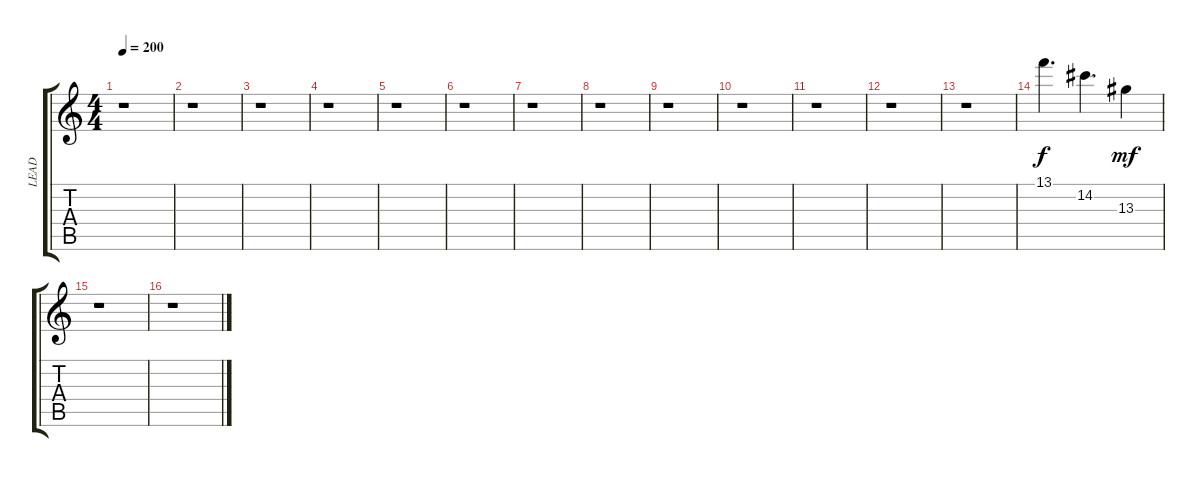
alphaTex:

\track ("LEAD" "LEAD") {instrument overdrivenguitar}
\staff {score tabs}
\tuning (E4 B3 G3 D3 A2 E2) {hide}
\ts (4 4)
\tempo 200
\clef g2
\ks c
r.1{dy f} |
r.1 |
r.1 |
r.1 |
r.1 |
r.1 |
r.1 |
r.1 |
r.1 |
r.1 |
r.1 |
r.1 |
r.1 |
13.1.4{d} 14.2.4{d} 13.3.4{dy mf} |
r.1 |
r.1
